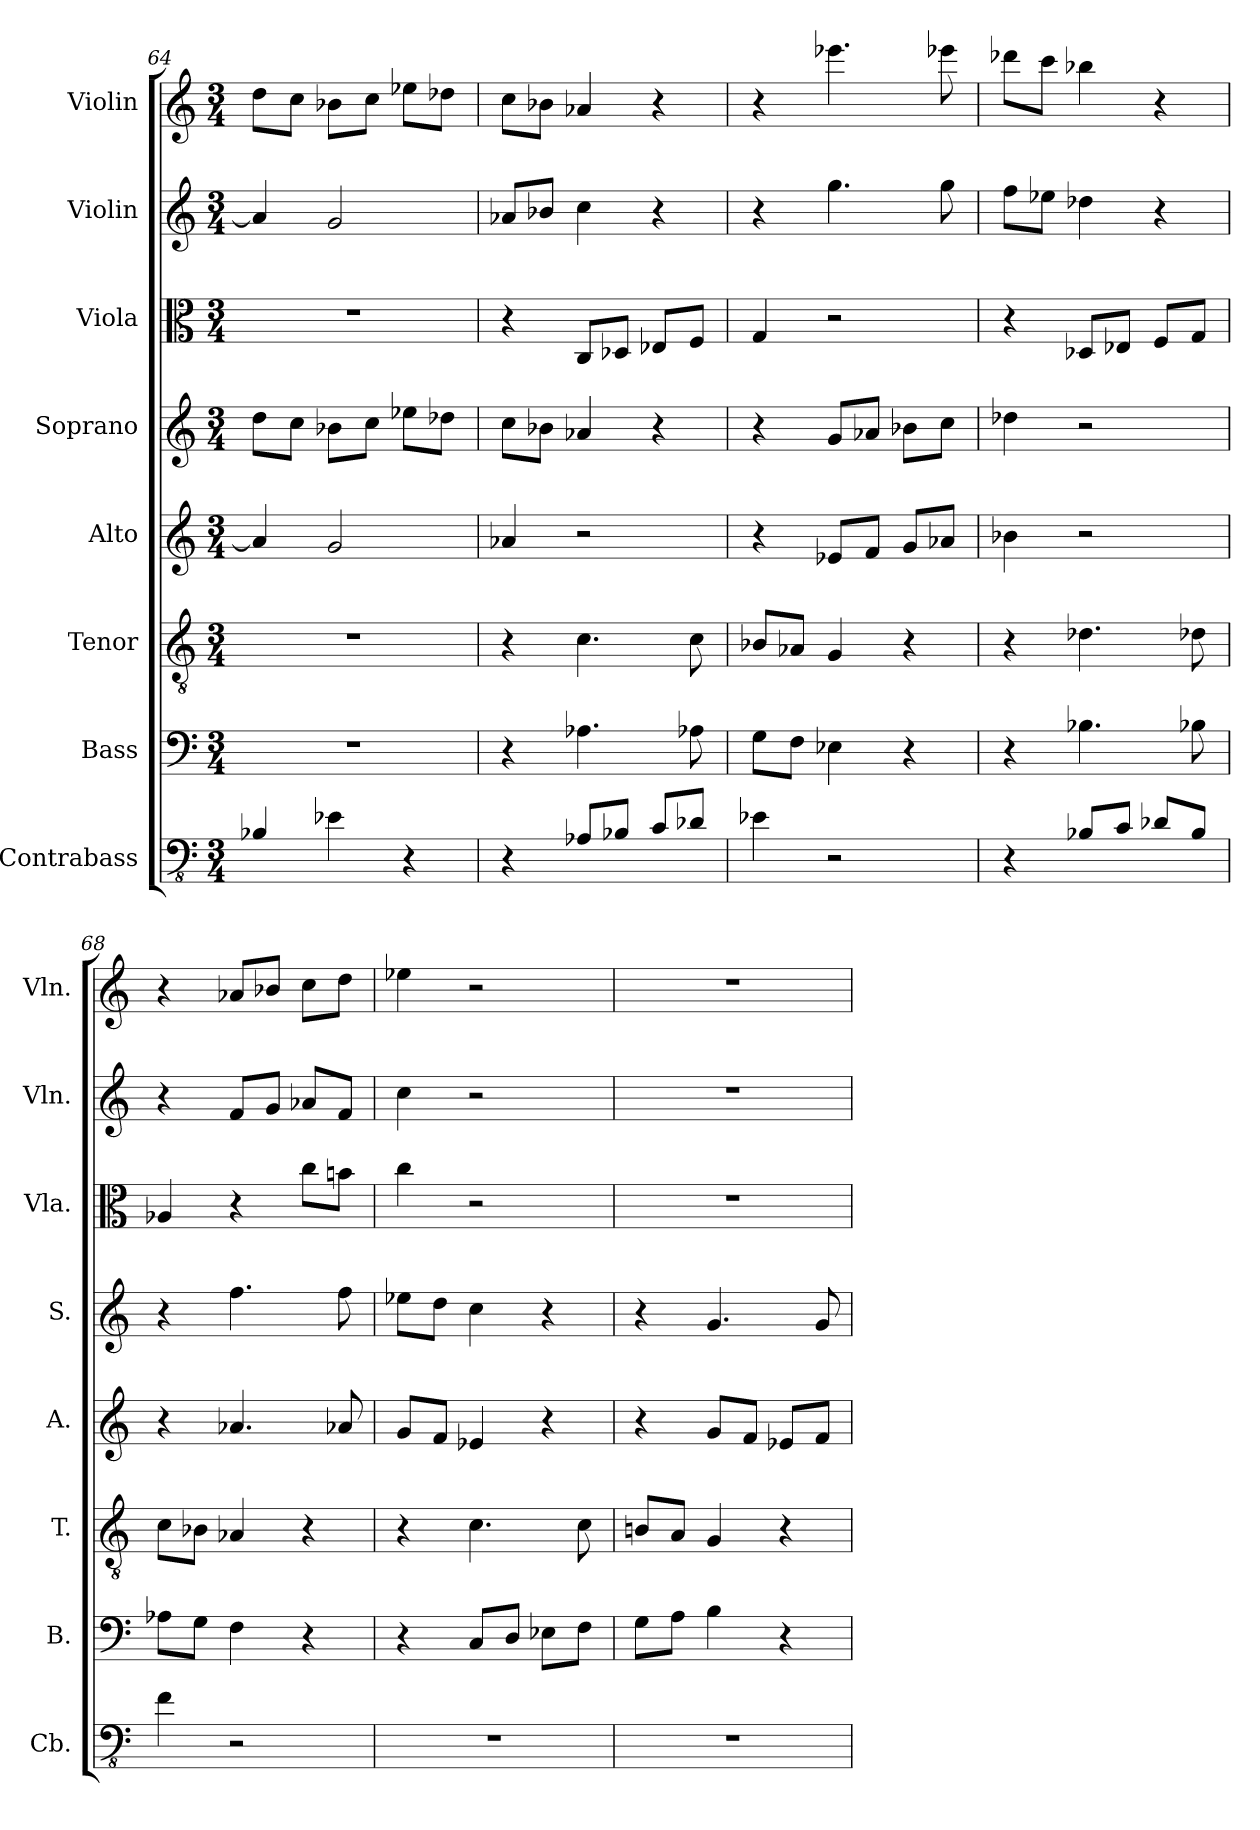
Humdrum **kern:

**kern	**kern	**kern	**kern	**kern	**kern	**kern	**kern
*part8	*part7	*part6	*part5	*part4	*part3	*part2	*part1
*staff8	*staff7	*staff6	*staff5	*staff4	*staff3	*staff2	*staff1
*I"Contrabass	*I"Bass	*I"Tenor	*I"Alto	*I"Soprano	*I"Viola	*I"Violin	*I"Violin
*I'Cb.	*I'B.	*I'T.	*I'A.	*I'S.	*I'Vla.	*I'Vln.	*I'Vln.
*clefFv4	*clefF4	*clefGv2	*clefG2	*clefG2	*clefC3	*clefG2	*clefG2
*ITrd7c12	*	*	*	*	*	*	*
*k[]	*k[]	*k[]	*k[]	*k[]	*k[]	*k[]	*k[]
*M3/4	*M3/4	*M3/4	*M3/4	*M3/4	*M3/4	*M3/4	*M3/4
=64	=64	=64	=64	=64	=64	=64	=64
4BBB-X/	2.r	2.r	4a-/]	8dd\L	2.r	4a-/]	8dd\L
.	.	.	.	8cc\J	.	.	8cc\J
4EE-X\	.	.	2g/	8b-X\L	.	2g/	8b-X\L
.	.	.	.	8cc\J	.	.	8cc\J
4r	.	.	.	8ee-X\L	.	.	8ee-X\L
.	.	.	.	8dd-X\J	.	.	8dd-X\J
=65	=65	=65	=65	=65	=65	=65	=65
4r	4r	4r	4a-X/	8cc\L	4r	8a-X/L	8cc\L
.	.	.	.	8b-X\J	.	8b-X/J	8b-X\J
8AAA-X/L	4.A-X\	4.c\	2r	4a-X/	8C/L	4cc\	4a-X/
8BBB-X/J	.	.	.	.	8D-X/J	.	.
8CC/L	.	.	.	4r	8E-X/L	4r	4r
8DD-X/J	8A-X\	8c\	.	.	8F/J	.	.
=66	=66	=66	=66	=66	=66	=66	=66
4EE-X\	8G\L	8B-X/L	4r	4r	4G/	4r	4r
.	8F\J	8A-X/J	.	.	.	.	.
2r	4E-X\	4G/	8e-X/L	8g/L	2r	4.gg\	4.eee-X\
.	.	.	8f/J	8a-X/J	.	.	.
.	4r	4r	8g/L	8b-X\L	.	.	.
.	.	.	8a-X/J	8cc\J	.	8gg\	8eee-X\
!!LO:PB:g=z
=67	=67	=67	=67	=67	=67	=67	=67
4r	4r	4r	4b-X\	4dd-X\	4r	8ff\L	8ddd-X\L
.	.	.	.	.	.	8ee-X\J	8ccc\J
8BBB-X/L	4.B-X\	4.d-X\	2r	2r	8D-X/L	4dd-X\	4bb-X\
8CC/J	.	.	.	.	8E-X/J	.	.
8DD-X/L	.	.	.	.	8F/L	4r	4r
8BBB-/J	8B-X\	8d-X\	.	.	8G/J	.	.
=68	=68	=68	=68	=68	=68	=68	=68
4FF\	8A-X\L	8c\L	4r	4r	4A-X/	4r	4r
.	8G\J	8B-X\J	.	.	.	.	.
2r	4F\	4A-X/	4.a-X/	4.ff\	4r	8f/L	8a-X/L
.	.	.	.	.	.	8g/J	8b-X/J
.	4r	4r	.	.	8cc\L	8a-X/L	8cc\L
.	.	.	8a-X/	8ff\	8bn\J	8f/J	8dd\J
=69	=69	=69	=69	=69	=69	=69	=69
2.r	4r	4r	8g/L	8ee-X\L	4cc\	4cc\	4ee-X\
.	.	.	8f/J	8dd\J	.	.	.
.	8C/L	4.c\	4e-X/	4cc\	2r	2r	2r
.	8D/J	.	.	.	.	.	.
.	8E-X\L	.	4r	4r	.	.	.
.	8F\J	8c\	.	.	.	.	.
=70	=70	=70	=70	=70	=70	=70	=70
2.r	8G\L	8Bn/L	4r	4r	2.r	2.r	2.r
.	8A\J	8A/J	.	.	.	.	.
.	4B\	4G/	8g/L	4.g/	.	.	.
.	.	.	8f/J	.	.	.	.
.	4r	4r	8e-X/L	.	.	.	.
.	.	.	8f/J	8g/	.	.	.
=	=	=	=	=	=	=	=
*-	*-	*-	*-	*-	*-	*-	*-
